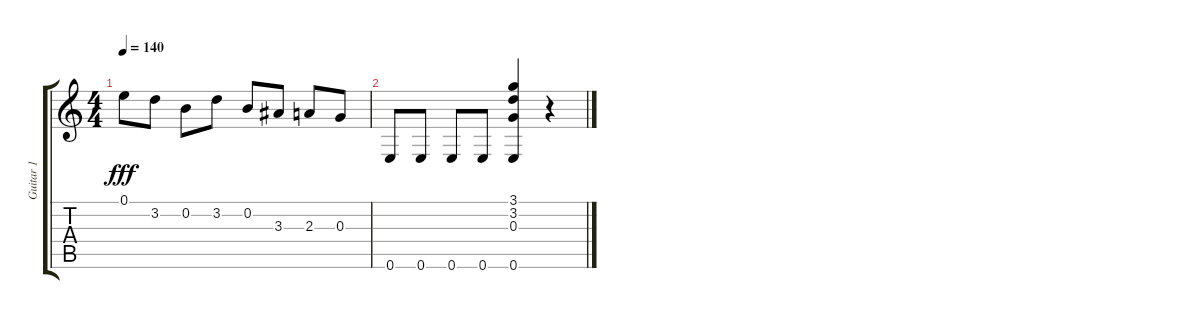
\track ("Guitar 1" "Guitar 1") {instrument electricguitarclean}
\staff {score tabs}
\tuning (E4 B3 G3 D3 A2 E2) {hide}
\ts (4 4)
\tempo 140
\clef g2
\ks c
0.1.8{dy fff} 3.2.8 0.2.8 3.2.8 0.2.8 3.3.8 2.3.8 0.3.8 |
0.6.8 0.6.8 0.6.8 0.6.8 (3.1 3.2 0.3 0.6).4{balance 8} r.4
